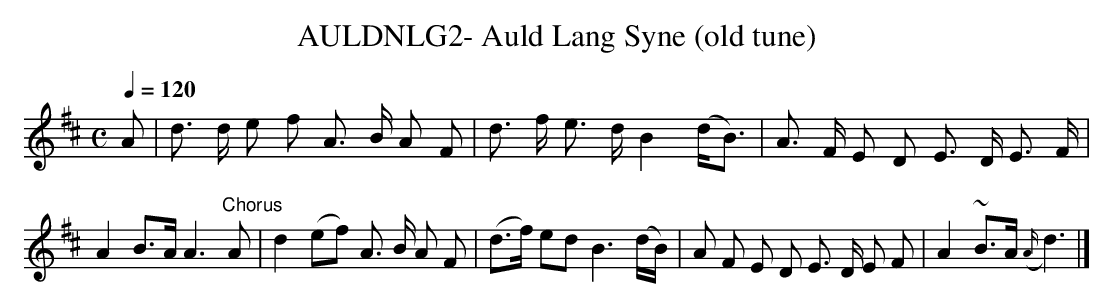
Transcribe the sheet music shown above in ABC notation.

X:1
T:AULDNLG2- Auld Lang Syne (old tune)
Q:1/4=120
L:1/8
M:C
K:D
A|d3/2 d/ e f A3/2 B/ A F|d3/2 f/ e3/2 d/ B2 (d/2B3/2)|\
A3/2 F/ E D E3/2 D/ E3/2 F/|A2 B3/2A/ A3"Chorus"A|\
d2(ef) A3/2 B/ A F|(d3/2f/2) edB3 (d/B/)|\
A F E D E3/2 D/ E F|A2 ~B3/2A/ ({A/}d3)|]
